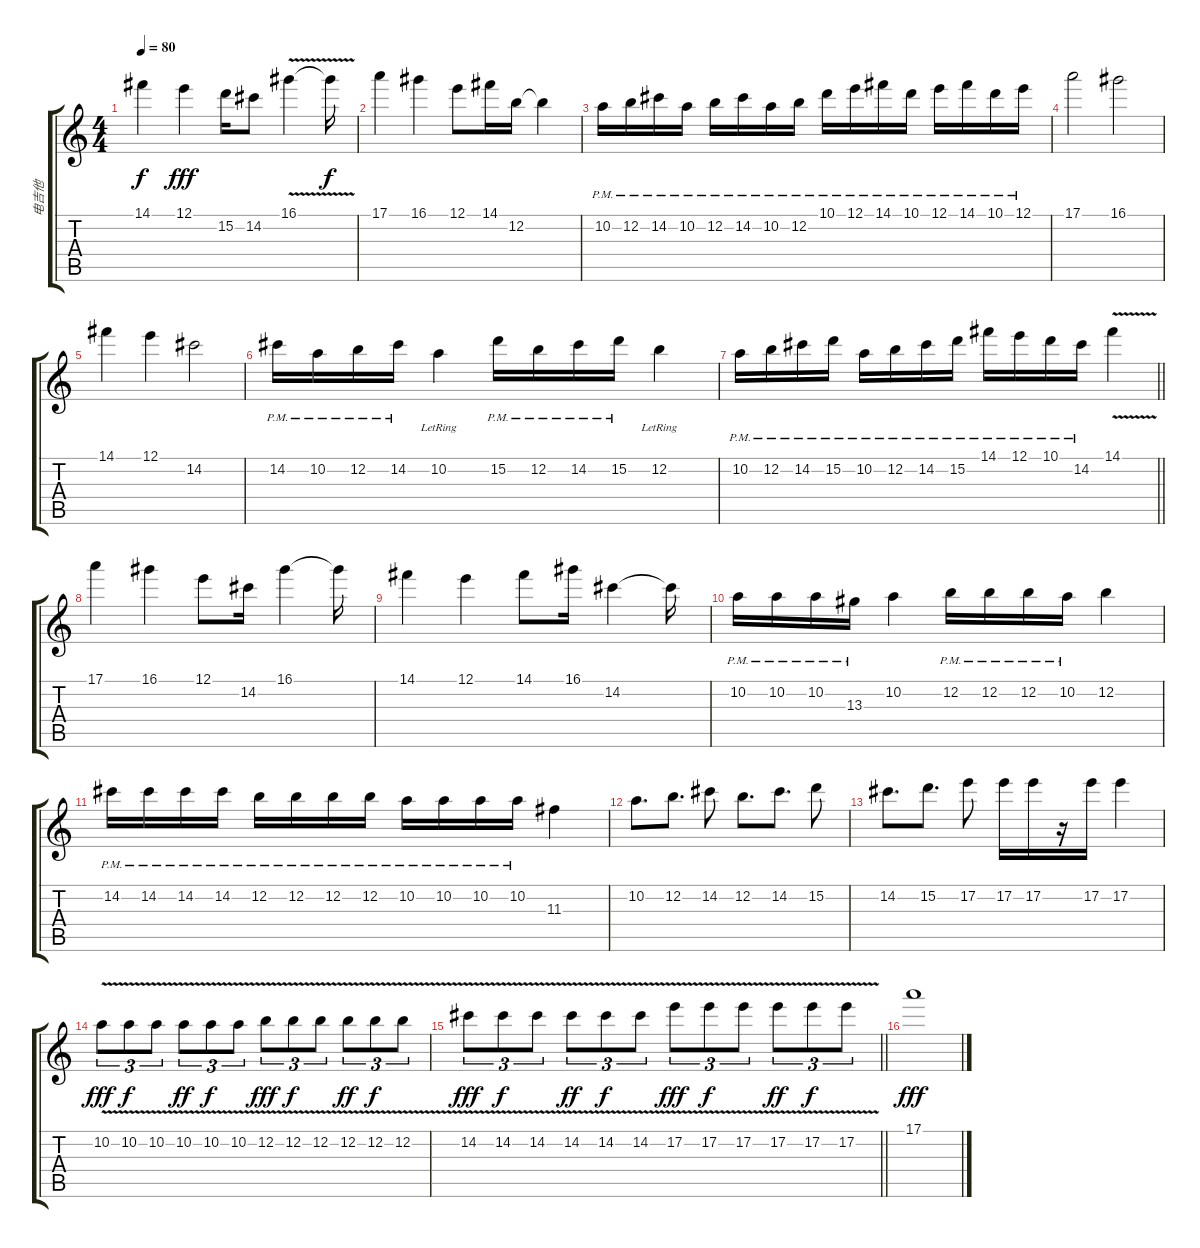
\track ("电吉他" "电吉他") {instrument overdrivenguitar}
\staff {score tabs}
\tuning (E4 B3 G3 D3 A2 E2) {hide}
\ts (4 4)
\tempo 80
\clef g2
\ks c
14.1.4{dy f} 12.1.4{dy fff} 15.2.16 14.2.8 16.1{v}.4 16.1{t}.16{dy f} |
17.1.4 16.1.4 12.1.8 14.1.16 12.2.16 12.2{t}.4 |
10.2{pm}.16{balance 16} 12.2{pm}.16 14.2{pm}.16 10.2{pm}.16 12.2{pm}.16 14.2{pm}.16 10.2{pm}.16 12.2{pm}.16 10.1{pm}.16{balance 0} 12.1{pm}.16 14.1{pm}.16 10.1{pm}.16 12.1{pm}.16 14.1{pm}.16 10.1{pm}.16 12.1{pm}.16 |
17.1.2{balance 8} 16.1.2 |
14.1.4 12.1.4 14.2.2 |
14.2{pm}.16{balance 16} 10.2{pm}.16 12.2{pm}.16 14.2{pm}.16 10.2{lr}.4 15.2{pm}.16{balance 0} 12.2{pm}.16 14.2{pm}.16 15.2{pm}.16 12.2{lr}.4 |
\barLineRight lightlight
10.2{pm}.16{balance 8} 12.2{pm}.16 14.2{pm}.16 15.2{pm}.16 10.2{pm}.16 12.2{pm}.16 14.2{pm}.16 15.2{pm}.16 14.1{pm}.16 12.1{pm}.16 10.1{pm}.16 14.2{pm}.16 14.1{v}.4 |
17.1.4 16.1.4 12.1.8 14.2.16 16.1.4 16.1{t}.16 |
14.1.4 12.1.4 14.1.8 16.1.16 14.2.4 14.2{t}.16 |
10.2{pm}.16{balance 16} 10.2{pm}.16 10.2{pm}.16 13.3{pm}.16 10.2.4 12.2{pm}.16{balance 0} 12.2{pm}.16 12.2{pm}.16 10.2{pm}.16 12.2.4 |
14.2{pm}.16{balance 13} 14.2{pm}.16 14.2{pm}.16 14.2{pm}.16 12.2{pm}.16{balance 3} 12.2{pm}.16 12.2{pm}.16 12.2{pm}.16 10.2{pm}.16{balance 10} 10.2{pm}.16 10.2{pm}.16 10.2{pm}.16 11.3.4{balance 8} |
10.2.8{d balance 16} 12.2.8{d} 14.2.8 12.2.8{d balance 0} 14.2.8{d} 15.2.8 |
14.2.8{d} 15.2.8{d} 17.2.8 17.2.16{balance 8} 17.2.16 r.16 17.2.16 17.2.4 |
10.2{v}.8{tu (3 2) dy fff balance 0} 10.2{v}.8{tu (3 2) dy f} 10.2{v}.8{tu (3 2)} 10.2{v}.8{tu (3 2) dy ff} 10.2{v}.8{tu (3 2) dy f} 10.2{v}.8{tu (3 2)} 12.2{v}.8{tu (3 2) dy fff balance 16} 12.2{v}.8{tu (3 2) dy f} 12.2{v}.8{tu (3 2)} 12.2{v}.8{tu (3 2) dy ff} 12.2{v}.8{tu (3 2) dy f} 12.2{v}.8{tu (3 2)} |
\barLineRight lightlight
14.2{v}.8{tu (3 2) dy fff balance 0} 14.2{v}.8{tu (3 2) dy f} 14.2{v}.8{tu (3 2)} 14.2{v}.8{tu (3 2) dy ff} 14.2{v}.8{tu (3 2) dy f} 14.2{v}.8{tu (3 2)} 17.2{v}.8{tu (3 2) dy fff balance 16} 17.2{v}.8{tu (3 2) dy f} 17.2{v}.8{tu (3 2)} 17.2{v}.8{tu (3 2) dy ff} 17.2{v}.8{tu (3 2) dy f} 17.2{v}.8{tu (3 2)} |
17.1.1{dy fff balance 8}
